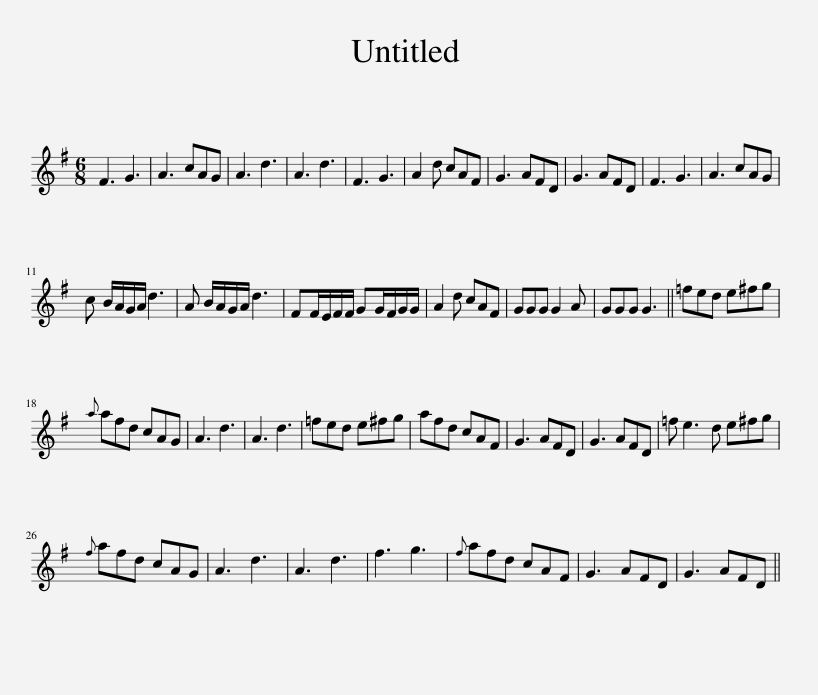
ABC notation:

X:1
L:1/8
M:6/8
I:linebreak $
K:G
V:1 treble
V:1
 F3 G3 | A3 cAG | A3 d3 | A3 d3 | F3 G3 | %5
 A2 d cAF | G3 AFD | G3 AFD | F3 G3 | A3 cAG |$ %10
 c B/A/G/A/ d3 | A B/A/G/A/ d3 | FF/E/F/F/ GG/F/G/G/ | A2 d cAF | GGG G2 A | %15
 GGG G3 || =fed e^fg |${a} afd cAG | A3 d3 | A3 d3 | %20
 =fed e^fg | afd cAF | G3 AFD | G3 AFD | =f e3 d e^fg |$ %25
{f} afd cAG | A3 d3 | A3 d3 | f3 g3 |{f} afd cAF | %30
 G3 AFD | G3 AFD || %32
